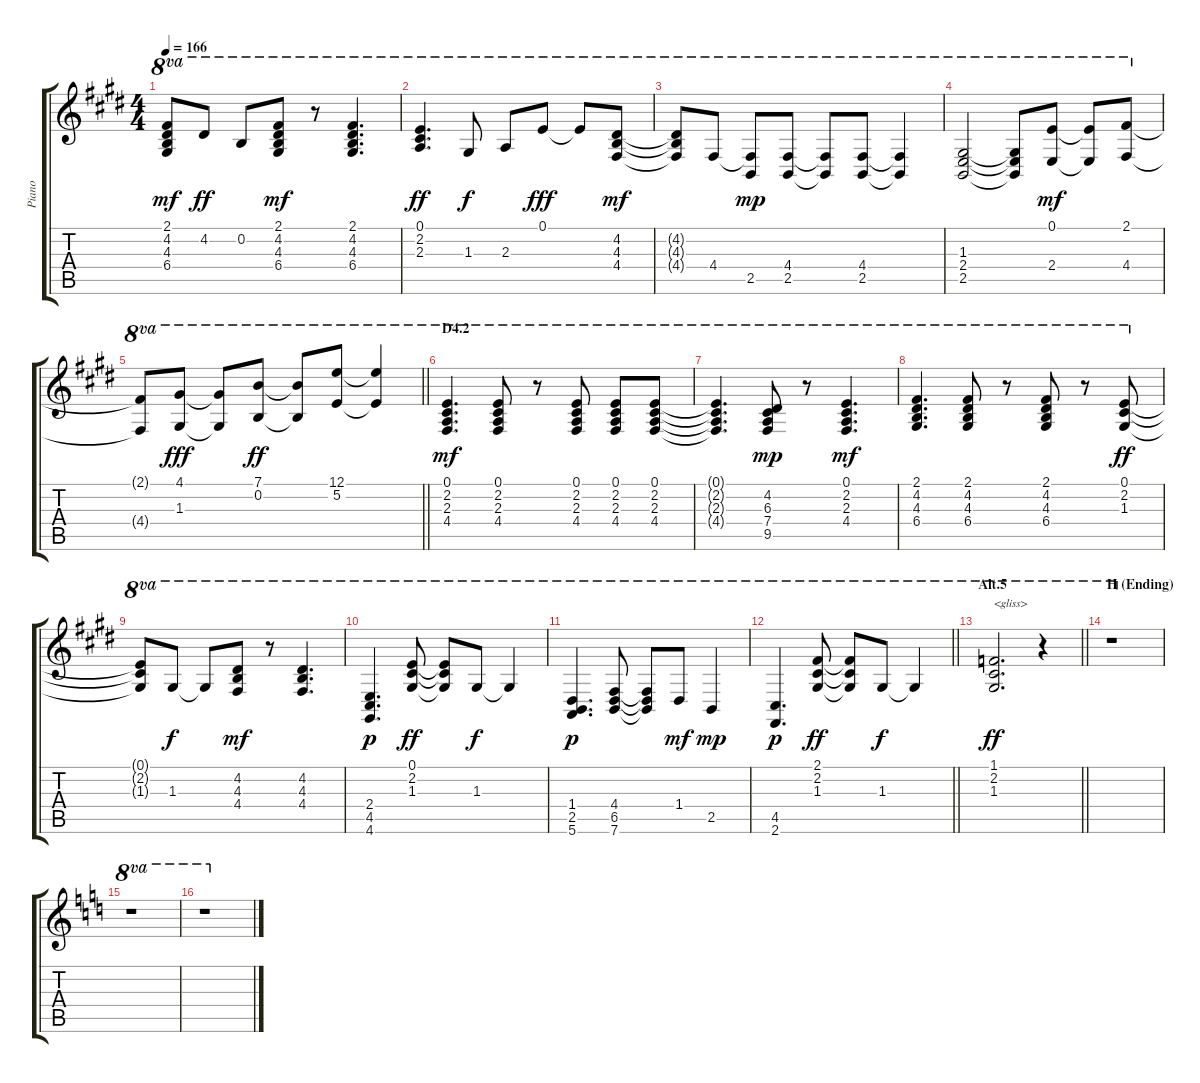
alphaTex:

\track ("Piano" "Piano") {instrument brightacousticpiano}
\staff {score tabs}
\tuning (E5 B4 G4 D4 A3 E3) {hide}
\ts (4 4)
\tempo 166
\clef g2
\ks e
(2.1{t} 4.2{t} 4.3{t} 6.4{t}).8{ot 8va dy mf} 4.2.8{ot 8va dy ff} 0.2.8{ot 8va} (2.1 4.2 4.3 6.4).8{ot 8va dy mf} r.8{ot 8va} (2.1 4.2 4.3 6.4).4{d ot 8va} |
(0.1 2.2 2.3).4{d ot 8va dy ff} 1.3.8{ot 8va dy f} 2.3.8{ot 8va} 0.1.8{ot 8va dy fff} 0.1{t}.8{ot 8va} (4.2 4.3 4.4).8{ot 8va dy mf} |
(4.2{t} 4.3{t} 4.4{t}).8{ot 8va} 4.4.8{ot 8va} (4.4{t} 2.5).8{ot 8va dy mp} (4.4 2.5).8{ot 8va} (4.4{t} 2.5{t}).8{ot 8va} (4.4 2.5).8{ot 8va} (4.4{t} 2.5{t}).4{ot 8va} |
(1.3 2.4 2.5).2{ot 8va} (1.3{t} 2.4{t} 2.5{t}).8{ot 8va} (0.1 2.4).8{ot 8va dy mf} (0.1{t} 2.4{t}).8{ot 8va} (2.1 4.4).8{ot 8va} |
\barLineRight lightlight
(2.1{t} 4.4{t}).8{ot 8va} (4.1 1.3).8{ot 8va dy fff} (4.1{t} 1.3{t}).8{ot 8va} (7.1 0.2).8{ot 8va dy ff} (7.1{t} 0.2{t}).8{ot 8va} (12.1 5.2).8{ot 8va} (12.1{t} 5.2{t}).4{ot 8va} |
\section ("" "D4.2")
(0.1 2.2 2.3 4.4).4{d ot 8va dy mf} (0.1 2.2 2.3 4.4).8{ot 8va} r.8{ot 8va} (0.1 2.2 2.3 4.4).8{ot 8va} (0.1 2.2 2.3 4.4).8{ot 8va} (0.1 2.2 2.3 4.4).8{ot 8va} |
(0.1{t} 2.2{t} 2.3{t} 4.4{t}).4{d ot 8va} (4.2 6.3 7.4 9.5).8{ot 8va dy mp} r.8{ot 8va} (0.1 2.2 2.3 4.4).4{d ot 8va dy mf} |
(2.1 4.2 4.3 6.4).4{d ot 8va} (2.1 4.2 4.3 6.4).8{ot 8va} r.8{ot 8va} (2.1 4.2 4.3 6.4).8{ot 8va} r.8{ot 8va} (0.1 2.2 1.3).8{ot 8va dy ff} |
(0.1{t} 2.2{t} 1.3{t}).8{ot 8va} 1.3.8{ot 8va dy f} 1.3{t}.8{ot 8va} (4.2 4.3 4.4).8{ot 8va dy mf} r.8{ot 8va} (4.2 4.3 4.4).4{d ot 8va} |
(2.4 4.5 4.6).4{d ot 8va dy p} (0.1 2.2 1.3).8{ot 8va dy ff} (0.1{t} 2.2{t} 1.3{t}).8{ot 8va} 1.3.8{ot 8va dy f} 1.3{t}.4{ot 8va} |
(1.4 2.5 5.6).4{d ot 8va dy p} (4.4 6.5 7.6).8{ot 8va} (4.4{t} 6.5{t} 7.6{t}).8{ot 8va} 1.4.8{ot 8va dy mf} 2.5.4{ot 8va dy mp} |
\barLineRight lightlight
(4.5 2.6).4{d ot 8va dy p} (2.1 2.2 1.3).8{ot 8va dy ff} (2.1{t} 2.2{t} 1.3{t}).8{ot 8va} 1.3.8{ot 8va dy f} 1.3{t}.4{ot 8va} |
\section ("" "Alt.5")
\barLineRight lightlight
(1.1 2.2 1.3).2{d ot 8va txt "<gliss>" dy ff} r.4{ot 8va} |
\section ("" "H (Ending)")
r.1{ot 8va} |
\ks c
r.1{ot 8va} |
r.1{ot 8va}
